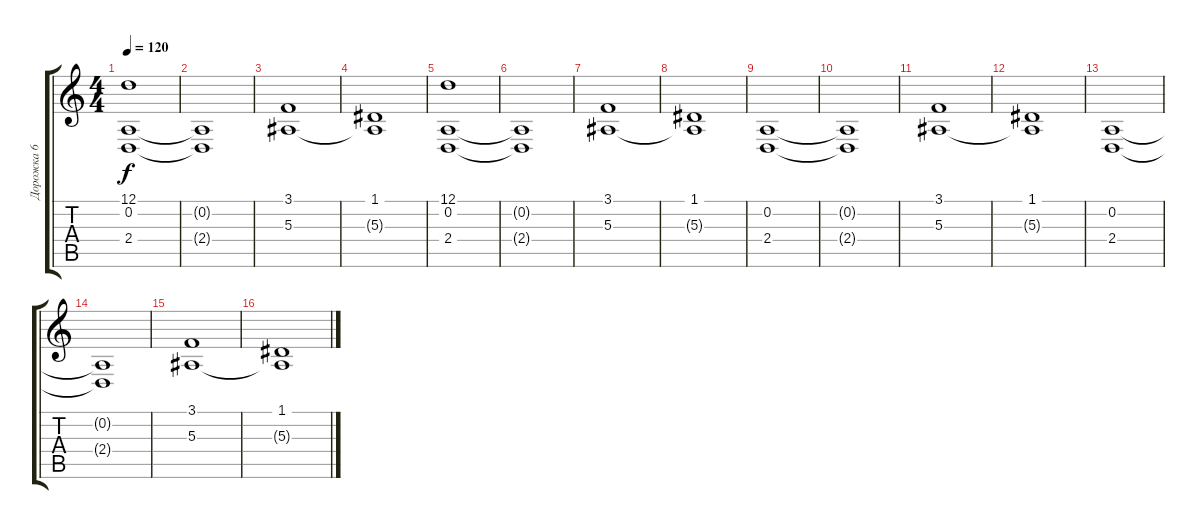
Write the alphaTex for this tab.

\track ("Дорожка 6" "Дорожка 6") {instrument stringensemble1}
\staff {score tabs}
\tuning (D4 A3 F3 C3 G2 D2) {hide}
\ts (4 4)
\tempo 120
\clef g2
\ks c
(12.1 0.2 2.4).1{dy f instrument stringensemble1} |
(0.2{t} 2.4{t}).1 |
(3.1 5.3).1 |
(1.1 5.3{t}).1 |
(12.1 0.2 2.4).1 |
(0.2{t} 2.4{t}).1 |
(3.1 5.3).1 |
(1.1 5.3{t}).1 |
(0.2 2.4).1{volume 12} |
(0.2{t} 2.4{t}).1 |
(3.1 5.3).1 |
(1.1 5.3{t}).1 |
(0.2 2.4).1{volume 12} |
(0.2{t} 2.4{t}).1 |
(3.1 5.3).1 |
(1.1 5.3{t}).1
